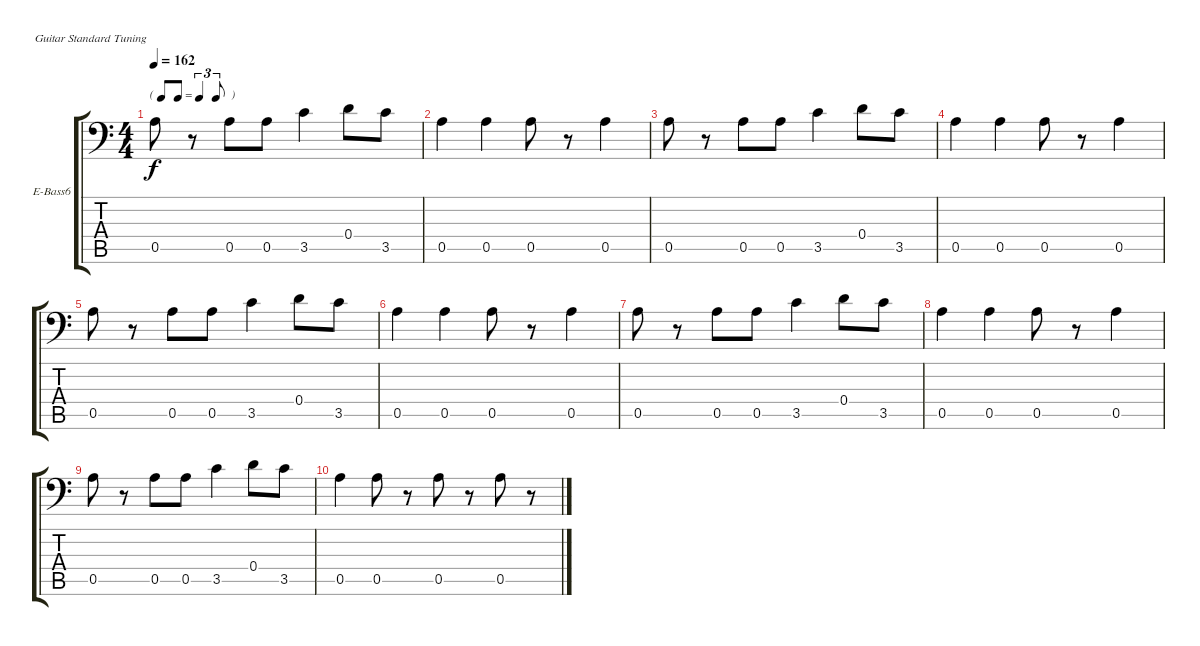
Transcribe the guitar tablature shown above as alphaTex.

\bracketExtendMode groupsimilarinstruments
\firstSystemTrackNameOrientation horizontal
\otherSystemsTrackNameOrientation horizontal
\track ("Bass" "E-Bass6") {instrument electricbassfinger}
\staff {score tabs}
\tuning (E4 B3 G3 D3 A2 E2)
\ts (4 4)
\tf triplet8th
\tempo 162
\clef f4
\ks c
0.5.8{dy f} r.8 0.5.8 0.5.8 3.5.4 0.4.8 3.5.8 |
0.5.4 0.5.4 0.5.8 r.8 0.5.4 |
0.5.8 r.8 0.5.8 0.5.8 3.5.4 0.4.8 3.5.8 |
0.5.4 0.5.4 0.5.8 r.8 0.5.4 |
0.5.8 r.8 0.5.8 0.5.8 3.5.4 0.4.8 3.5.8 |
0.5.4 0.5.4 0.5.8 r.8 0.5.4 |
0.5.8 r.8 0.5.8 0.5.8 3.5.4 0.4.8 3.5.8 |
0.5.4 0.5.4 0.5.8 r.8 0.5.4 |
0.5.8 r.8 0.5.8 0.5.8 3.5.4 0.4.8 3.5.8 |
0.5.4 0.5.8 r.8 0.5.8 r.8 0.5.8 r.8
